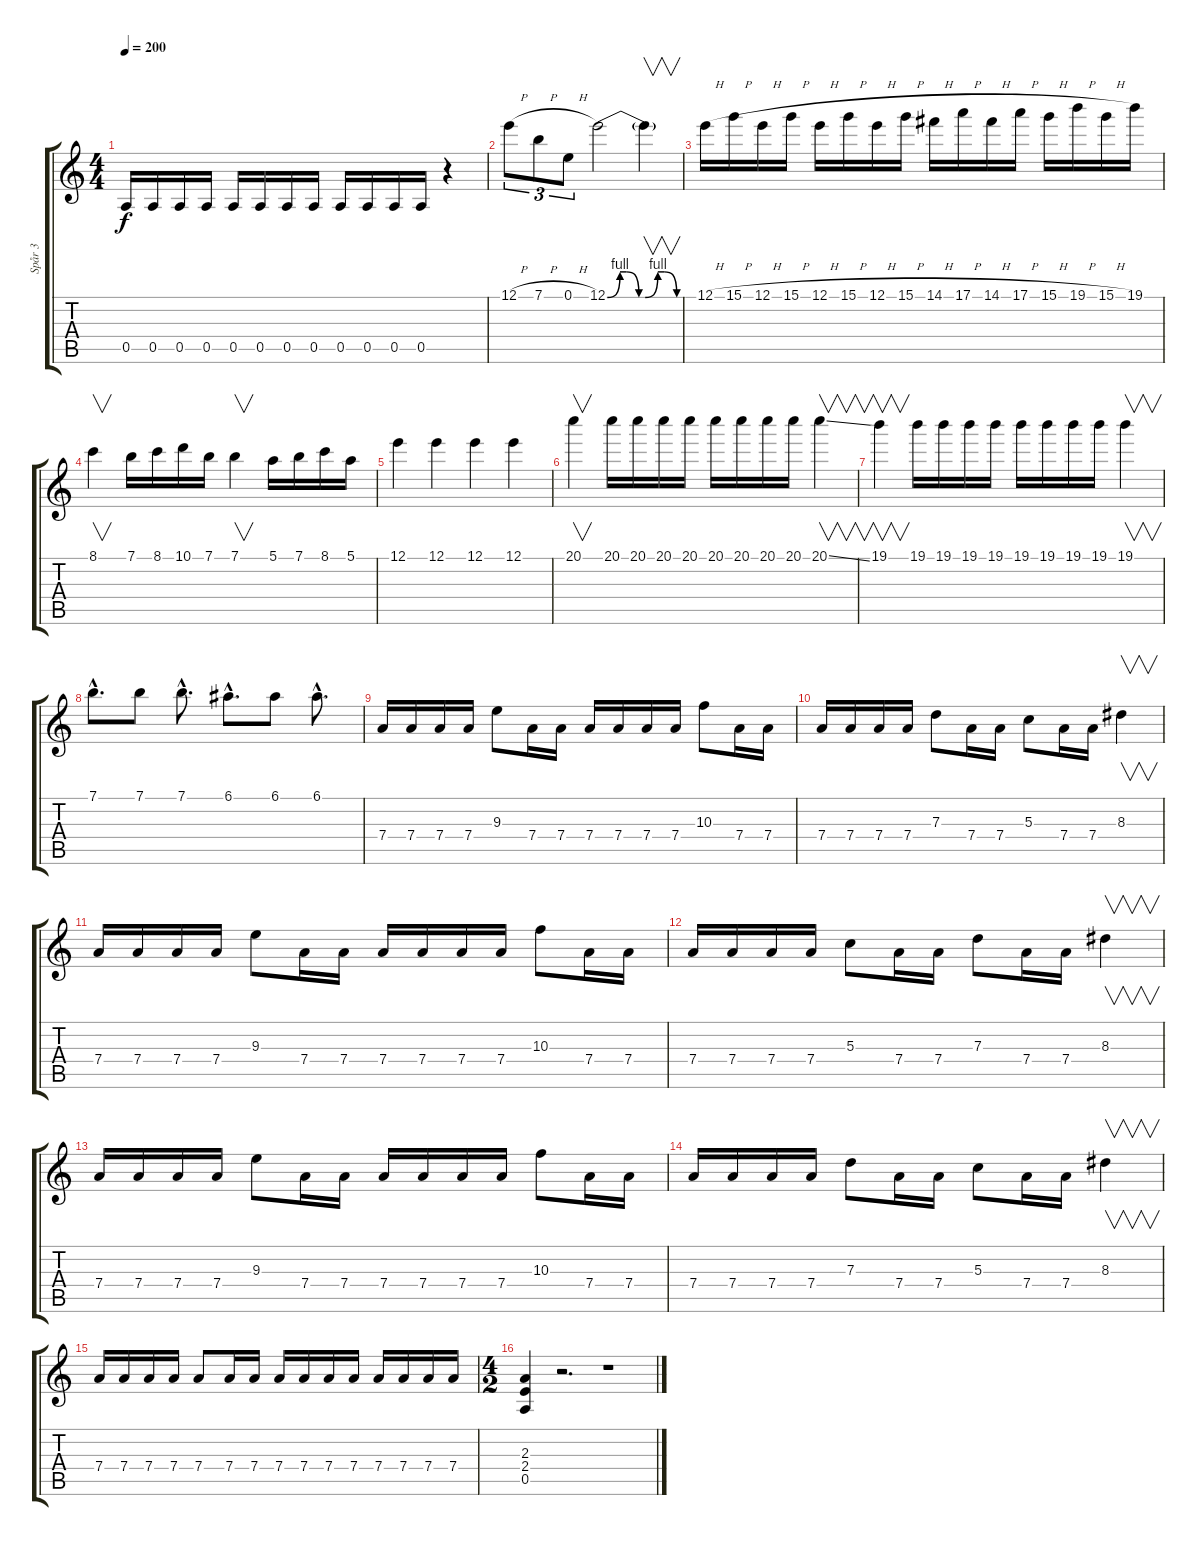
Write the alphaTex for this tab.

\track ("Spår 3" "Spår 3") {instrument distortionguitar}
\staff {score tabs}
\tuning (E4 B3 G3 D3 A2 E2) {hide}
\ts (4 4)
\tempo 200
\clef g2
\ks c
0.5.16{dy f} 0.5.16 0.5.16 0.5.16 0.5.16 0.5.16 0.5.16 0.5.16 0.5.16 0.5.16 0.5.16 0.5.16 r.4 |
12.1{h}.8{tu (3 2)} 7.1{h}.8{tu (3 2)} 0.1{h}.8{tu (3 2)} 12.1{be (custom 0 0 10 4 15 4 25 0 30 0 40 4 45 4 55 0 60 0)}.2 12.1{t}.4{v} |
12.1{h}.16 15.1{h}.16 12.1{h}.16 15.1{h}.16 12.1{h}.16 15.1{h}.16 12.1{h}.16 15.1{h}.16 14.1{h}.16 17.1{h}.16 14.1{h}.16 17.1{h}.16 15.1{h}.16 19.1{h}.16 15.1{h}.16 19.1.16 |
8.1.4{v} 7.1.16 8.1.16 10.1.16 7.1.16 7.1.4{v} 5.1.16 7.1.16 8.1.16 5.1.16 |
12.1.4 12.1.4 12.1.4 12.1.4 |
20.1.4{v} 20.1.16 20.1.16 20.1.16 20.1.16 20.1.16 20.1.16 20.1.16 20.1.16 20.1{ss}.4{v} |
19.1.4{v} 19.1.16 19.1.16 19.1.16 19.1.16 19.1.16 19.1.16 19.1.16 19.1.16 19.1.4{v} |
7.1{hac}.8{d} 7.1.8 7.1{hac}.8{d} 6.1{hac}.8{d} 6.1.8 6.1{hac}.8{d} |
7.4.16 7.4.16 7.4.16 7.4.16 9.3.8 7.4.16 7.4.16 7.4.16 7.4.16 7.4.16 7.4.16 10.3.8 7.4.16 7.4.16 |
7.4.16 7.4.16 7.4.16 7.4.16 7.3.8 7.4.16 7.4.16 5.3.8 7.4.16 7.4.16 8.3.4{v} |
7.4.16 7.4.16 7.4.16 7.4.16 9.3.8 7.4.16 7.4.16 7.4.16 7.4.16 7.4.16 7.4.16 10.3.8 7.4.16 7.4.16 |
7.4.16 7.4.16 7.4.16 7.4.16 5.3.8 7.4.16 7.4.16 7.3.8 7.4.16 7.4.16 8.3.4{v} |
7.4.16 7.4.16 7.4.16 7.4.16 9.3.8 7.4.16 7.4.16 7.4.16 7.4.16 7.4.16 7.4.16 10.3.8 7.4.16 7.4.16 |
7.4.16 7.4.16 7.4.16 7.4.16 7.3.8 7.4.16 7.4.16 5.3.8 7.4.16 7.4.16 8.3.4{v} |
7.4.16 7.4.16 7.4.16 7.4.16 7.4.8 7.4.16 7.4.16 7.4.16 7.4.16 7.4.16 7.4.16 7.4.16 7.4.16 7.4.16 7.4.16 |
\ts (4 2)
(2.3 2.4 0.5).4 r.2{d} r.1
